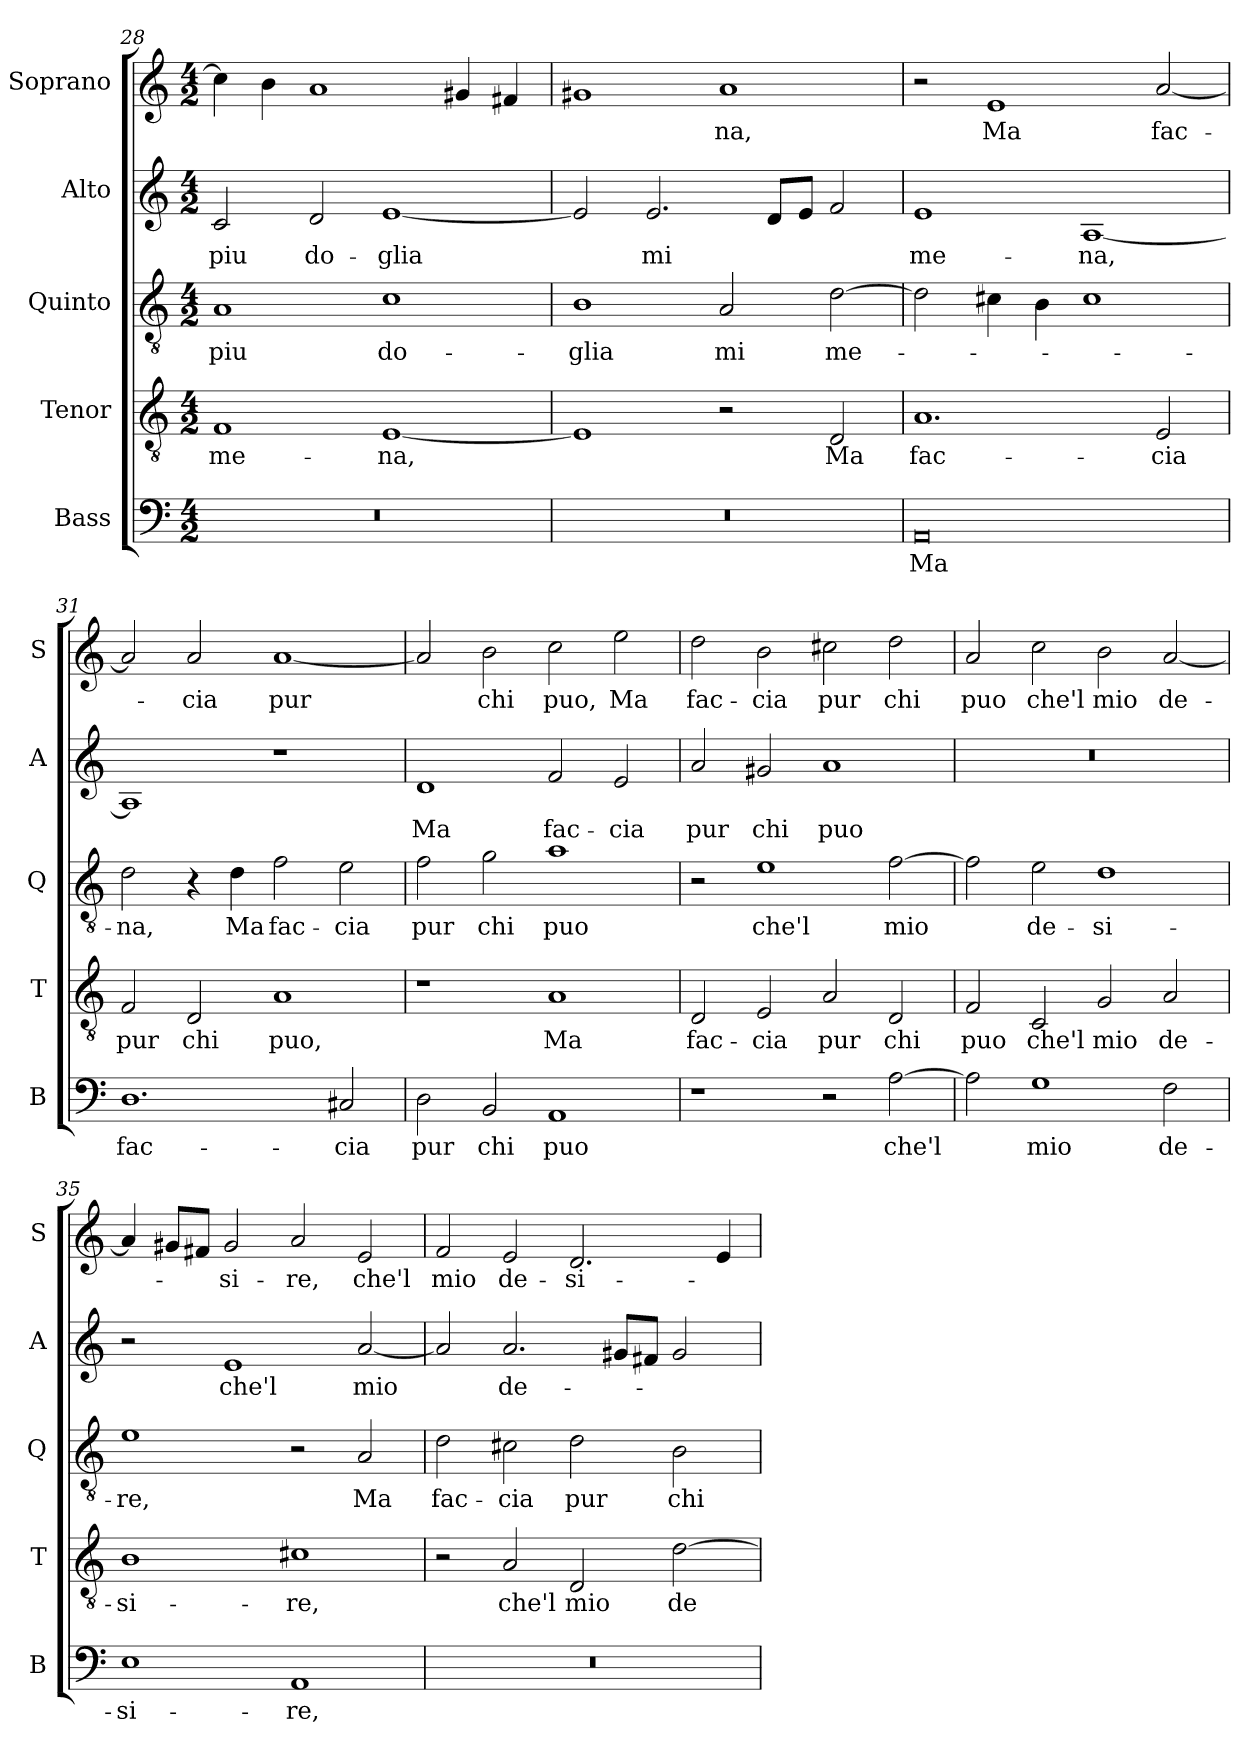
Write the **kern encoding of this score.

**kern	**text	**kern	**text	**kern	**text	**kern	**text	**kern	**text
*part5	*part5	*part4	*part4	*part3	*part3	*part2	*part2	*part1	*part1
*staff5	*staff5	*staff4	*staff4	*staff3	*staff3	*staff2	*staff2	*staff1	*staff1
*I"Bass	*	*I"Tenor	*	*I"Quinto	*	*I"Alto	*	*I"Soprano	*
*I'B	*	*I'T	*	*I'Q	*	*I'A	*	*I'S	*
!!LO:LB:g=z
*clefF4	*	*clefGv2	*	*clefGv2	*	*clefG2	*	*clefG2	*
*k[]	*	*k[]	*	*k[]	*	*k[]	*	*k[]	*
*C:	*	*C:	*	*C:	*	*C:	*	*C:	*
*M4/2	*	*M4/2	*	*M4/2	*	*M4/2	*	*M4/2	*
=28	=28	=28	=28	=28	=28	=28	=28	=28	=28
!	!	!	!LO:LY:b	!	!LO:LY:b	!	!LO:LY:b	!	!
0r	.	1F	me-	1A	piu	2c/	piu	4cc\]	.
.	.	.	.	.	.	.	.	4b\	.
!	!	!	!	!	!	!	!LO:LY:b	!	!
.	.	.	.	.	.	2d/	do-	1a	.
!	!	!	!LO:LY:b	!	!LO:LY:b	!	!LO:LY:b	!	!
.	.	[1E	-na,	1c	do-	[1e	-glia	.	.
.	.	.	.	.	.	.	.	4g#X/	.
.	.	.	.	.	.	.	.	4f#X/	.
=29	=29	=29	=29	=29	=29	=29	=29	=29	=29
!	!	!	!	!	!LO:LY:b	!	!	!	!
0r	.	1E]	.	1B	-glia	2e/]	.	1g#X	.
!	!	!	!	!	!	!	!LO:LY:b	!	!
.	.	.	.	.	.	2.e/	mi	.	.
!	!	!	!	!	!LO:LY:b	!	!	!	!LO:LY:b
.	.	2r	.	2A/	mi	.	.	1a	-na,
.	.	.	.	.	.	8d/L	.	.	.
.	.	.	.	.	.	8e/J	.	.	.
!	!	!	!LO:LY:b	!	!LO:LY:b	!	!	!	!
.	.	2D/	Ma	[2d\	me-	2f/	.	.	.
=30	=30	=30	=30	=30	=30	=30	=30	=30	=30
!	!LO:LY:b	!	!LO:LY:b	!	!	!	!LO:LY:b	!	!
0AA	Ma	1.A	fac-	2d\]	.	1e	me-	2r	.
!	!	!	!	!	!	!	!	!	!LO:LY:b
.	.	.	.	4c#X\	.	.	.	1e	Ma
.	.	.	.	4B\	.	.	.	.	.
!	!	!	!	!	!	!	!LO:LY:b	!	!
.	.	.	.	1c#	.	[1A	-na,	.	.
!	!	!	!LO:LY:b	!	!	!	!	!	!LO:LY:b
.	.	2E/	-cia	.	.	.	.	[2a/	fac-
=31	=31	=31	=31	=31	=31	=31	=31	=31	=31
!	!LO:LY:b	!	!LO:LY:b	!	!LO:LY:b	!	!	!	!
1.D	fac-	2F/	pur	2d\	-na,	1A]	.	2a/]	.
!	!	!	!LO:LY:b	!	!	!	!	!	!LO:LY:b
.	.	2D/	chi	4r	.	.	.	2a/	-cia
!	!	!	!	!	!LO:LY:b	!	!	!	!
.	.	.	.	4d\	Ma	.	.	.	.
!	!	!	!LO:LY:b	!	!LO:LY:b	!	!	!	!LO:LY:b
.	.	1A	puo,	2f\	fac-	1r	.	[1a	pur
!	!LO:LY:b	!	!	!	!LO:LY:b	!	!	!	!
2C#X/	-cia	.	.	2e\	-cia	.	.	.	.
!!LO:PB:g=z
=32	=32	=32	=32	=32	=32	=32	=32	=32	=32
!	!LO:LY:b	!	!	!	!LO:LY:b	!	!LO:LY:b	!	!
2D\	pur	1r	.	2f\	pur	1d	Ma	2a/]	.
!	!LO:LY:b	!	!	!	!LO:LY:b	!	!	!	!LO:LY:b
2BB/	chi	.	.	2g\	chi	.	.	2b\	chi
!	!LO:LY:b	!	!LO:LY:b	!	!LO:LY:b	!	!LO:LY:b	!	!LO:LY:b
1AA	puo	1A	Ma	1a	puo	2f/	fac-	2cc\	puo,
!	!	!	!	!	!	!	!LO:LY:b	!	!LO:LY:b
.	.	.	.	.	.	2e/	-cia	2ee\	Ma
=33	=33	=33	=33	=33	=33	=33	=33	=33	=33
!	!	!	!LO:LY:b	!	!	!	!LO:LY:b	!	!LO:LY:b
1r	.	2D/	fac-	2r	.	2a/	pur	2dd\	fac-
!	!	!	!LO:LY:b	!	!LO:LY:b	!	!LO:LY:b	!	!LO:LY:b
.	.	2E/	-cia	1e	che'l	2g#X/	chi	2b\	-cia
!	!	!	!LO:LY:b	!	!	!	!LO:LY:b	!	!LO:LY:b
2r	.	2A/	pur	.	.	1a	puo	2cc#X\	pur
!	!LO:LY:b	!	!LO:LY:b	!	!LO:LY:b	!	!	!	!LO:LY:b
[2A\	che'l	2D/	chi	[2f\	mio	.	.	2dd\	chi
=34	=34	=34	=34	=34	=34	=34	=34	=34	=34
!	!	!	!LO:LY:b	!	!	!	!	!	!LO:LY:b
2A\]	.	2F/	puo	2f\]	.	0r	.	2a/	puo
!	!LO:LY:b	!	!LO:LY:b	!	!LO:LY:b	!	!	!	!LO:LY:b
1G	mio	2C/	che'l	2e\	de-	.	.	2cc\	che'l
!	!	!	!LO:LY:b	!	!LO:LY:b	!	!	!	!LO:LY:b
.	.	2G/	mio	1d	-si-	.	.	2b\	mio
!	!LO:LY:b	!	!LO:LY:b	!	!	!	!	!	!LO:LY:b
2F\	de-	2A/	de-	.	.	.	.	[2a/	de-
=35	=35	=35	=35	=35	=35	=35	=35	=35	=35
!	!LO:LY:b	!	!LO:LY:b	!	!LO:LY:b	!	!	!	!
1E	-si-	1B	-si-	1e	-re,	2r	.	4a/]	.
.	.	.	.	.	.	.	.	8g#X/L	.
.	.	.	.	.	.	.	.	8f#X/J	.
!	!	!	!	!	!	!	!LO:LY:b	!	!LO:LY:b
.	.	.	.	.	.	1e	che'l	2g#/	-si-
!	!LO:LY:b	!	!LO:LY:b	!	!	!	!	!	!LO:LY:b
1AA	-re,	1c#X	-re,	2r	.	.	.	2a/	-re,
!	!	!	!	!	!LO:LY:b	!	!LO:LY:b	!	!LO:LY:b
.	.	.	.	2A/	Ma	[2a/	mio	2e/	che'l
!!LO:LB:g=z
=36	=36	=36	=36	=36	=36	=36	=36	=36	=36
!	!	!	!	!	!LO:LY:b	!	!	!	!LO:LY:b
0r	.	2r	.	2d\	fac-	2a/]	.	2f/	mio
!	!	!	!LO:LY:b	!	!LO:LY:b	!	!LO:LY:b	!	!LO:LY:b
.	.	2A/	che'l	2c#X\	-cia	2.a/	de-	2e/	de-
!	!	!	!LO:LY:b	!	!LO:LY:b	!	!	!	!LO:LY:b
.	.	2D/	mio	2d\	pur	.	.	2.d/	-si-
.	.	.	.	.	.	8g#X/L	.	.	.
.	.	.	.	.	.	8f#X/J	.	.	.
!	!	!	!LO:LY:b	!	!LO:LY:b	!	!	!	!
.	.	[2d\	de-	2B\	chi	2g#/	.	.	.
.	.	.	.	.	.	.	.	4e/	.
=	=	=	=	=	=	=	=	=	=
*-	*-	*-	*-	*-	*-	*-	*-	*-	*-
